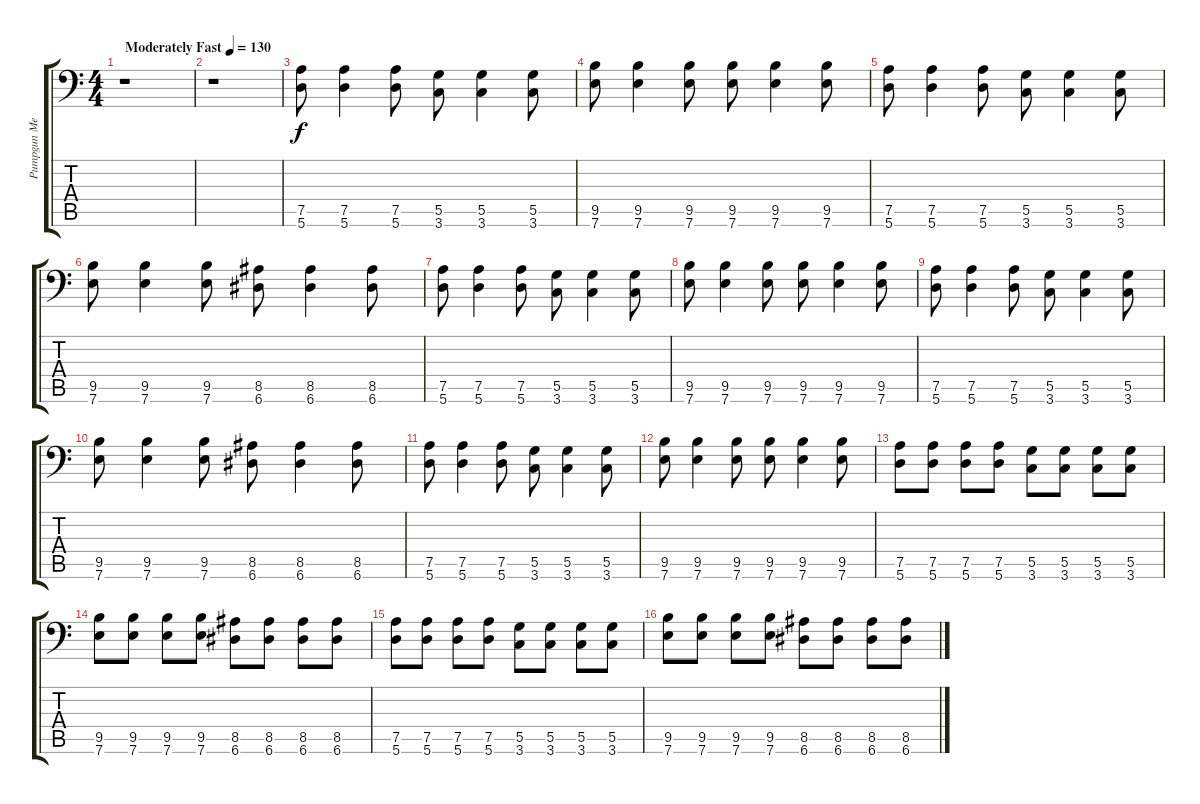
\track ("Pumpgun Messiah (Guitar 2)" "Pumpgun Me") {instrument distortionguitar}
\staff {score tabs}
\tuning (A3 E3 C3 G2 D2 A1) {hide}
\ts (4 4)
\tempo (130 "Moderately Fast")
\clef f4
\ks c
r.1{dy f instrument distortionguitar} |
r.1 |
(7.5 5.6).8 (7.5 5.6).4 (7.5 5.6).8 (5.5 3.6).8 (5.5 3.6).4 (5.5 3.6).8 |
(9.5 7.6).8 (9.5 7.6).4 (9.5 7.6).8 (9.5 7.6).8 (9.5 7.6).4 (9.5 7.6).8 |
(7.5 5.6).8 (7.5 5.6).4 (7.5 5.6).8 (5.5 3.6).8 (5.5 3.6).4 (5.5 3.6).8 |
(9.5 7.6).8 (9.5 7.6).4 (9.5 7.6).8 (8.5 6.6).8 (8.5 6.6).4 (8.5 6.6).8 |
(7.5 5.6).8 (7.5 5.6).4 (7.5 5.6).8 (5.5 3.6).8 (5.5 3.6).4 (5.5 3.6).8 |
(9.5 7.6).8 (9.5 7.6).4 (9.5 7.6).8 (9.5 7.6).8 (9.5 7.6).4 (9.5 7.6).8 |
(7.5 5.6).8 (7.5 5.6).4 (7.5 5.6).8 (5.5 3.6).8 (5.5 3.6).4 (5.5 3.6).8 |
(9.5 7.6).8 (9.5 7.6).4 (9.5 7.6).8 (8.5 6.6).8 (8.5 6.6).4 (8.5 6.6).8 |
(7.5 5.6).8 (7.5 5.6).4 (7.5 5.6).8 (5.5 3.6).8 (5.5 3.6).4 (5.5 3.6).8 |
(9.5 7.6).8 (9.5 7.6).4 (9.5 7.6).8 (9.5 7.6).8 (9.5 7.6).4 (9.5 7.6).8 |
(7.5 5.6).8 (7.5 5.6).8 (7.5 5.6).8 (7.5 5.6).8 (5.5 3.6).8 (5.5 3.6).8 (5.5 3.6).8 (5.5 3.6).8 |
(9.5 7.6).8 (9.5 7.6).8 (9.5 7.6).8 (9.5 7.6).8 (8.5 6.6).8 (8.5 6.6).8 (8.5 6.6).8 (8.5 6.6).8 |
(7.5 5.6).8 (7.5 5.6).8 (7.5 5.6).8 (7.5 5.6).8 (5.5 3.6).8 (5.5 3.6).8 (5.5 3.6).8 (5.5 3.6).8 |
(9.5 7.6).8 (9.5 7.6).8 (9.5 7.6).8 (9.5 7.6).8 (8.5 6.6).8 (8.5 6.6).8 (8.5 6.6).8 (8.5 6.6).8
